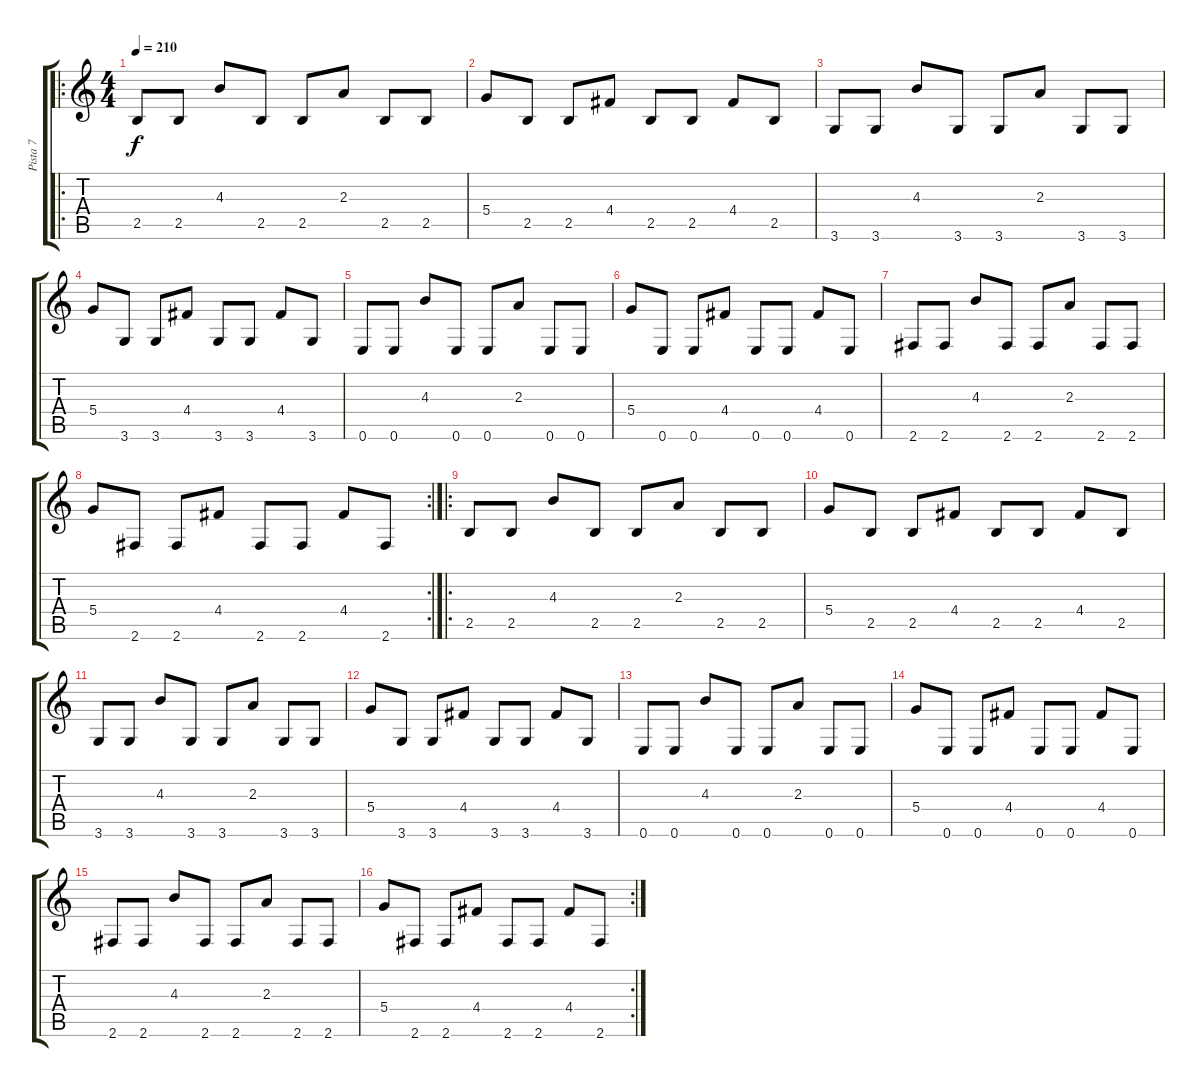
\track ("Pista 7" "Pista 7") {instrument electricbassfinger}
\staff {score tabs}
\tuning (E4 B3 G3 D3 A2 E2) {hide}
\ro
\ts (4 4)
\tempo 210
\clef g2
\ks c
2.5.8{dy f instrument electricbassfinger} 2.5.8 4.3.8 2.5.8 2.5.8 2.3.8 2.5.8 2.5.8 |
5.4.8 2.5.8 2.5.8 4.4.8 2.5.8 2.5.8 4.4.8 2.5.8 |
3.6.8 3.6.8 4.3.8 3.6.8 3.6.8 2.3.8 3.6.8 3.6.8 |
5.4.8 3.6.8 3.6.8 4.4.8 3.6.8 3.6.8 4.4.8 3.6.8 |
0.6.8 0.6.8 4.3.8 0.6.8 0.6.8 2.3.8 0.6.8 0.6.8 |
5.4.8 0.6.8 0.6.8 4.4.8 0.6.8 0.6.8 4.4.8 0.6.8 |
2.6.8 2.6.8 4.3.8 2.6.8 2.6.8 2.3.8 2.6.8 2.6.8 |
\rc 2
5.4.8 2.6.8 2.6.8 4.4.8 2.6.8 2.6.8 4.4.8 2.6.8 |
\ro
2.5.8 2.5.8 4.3.8 2.5.8 2.5.8 2.3.8 2.5.8 2.5.8 |
5.4.8 2.5.8 2.5.8 4.4.8 2.5.8 2.5.8 4.4.8 2.5.8 |
3.6.8 3.6.8 4.3.8 3.6.8 3.6.8 2.3.8 3.6.8 3.6.8 |
5.4.8 3.6.8 3.6.8 4.4.8 3.6.8 3.6.8 4.4.8 3.6.8 |
0.6.8 0.6.8 4.3.8 0.6.8 0.6.8 2.3.8 0.6.8 0.6.8 |
5.4.8 0.6.8 0.6.8 4.4.8 0.6.8 0.6.8 4.4.8 0.6.8 |
2.6.8 2.6.8 4.3.8 2.6.8 2.6.8 2.3.8 2.6.8 2.6.8 |
\rc 2
5.4.8 2.6.8 2.6.8 4.4.8 2.6.8 2.6.8 4.4.8 2.6.8
